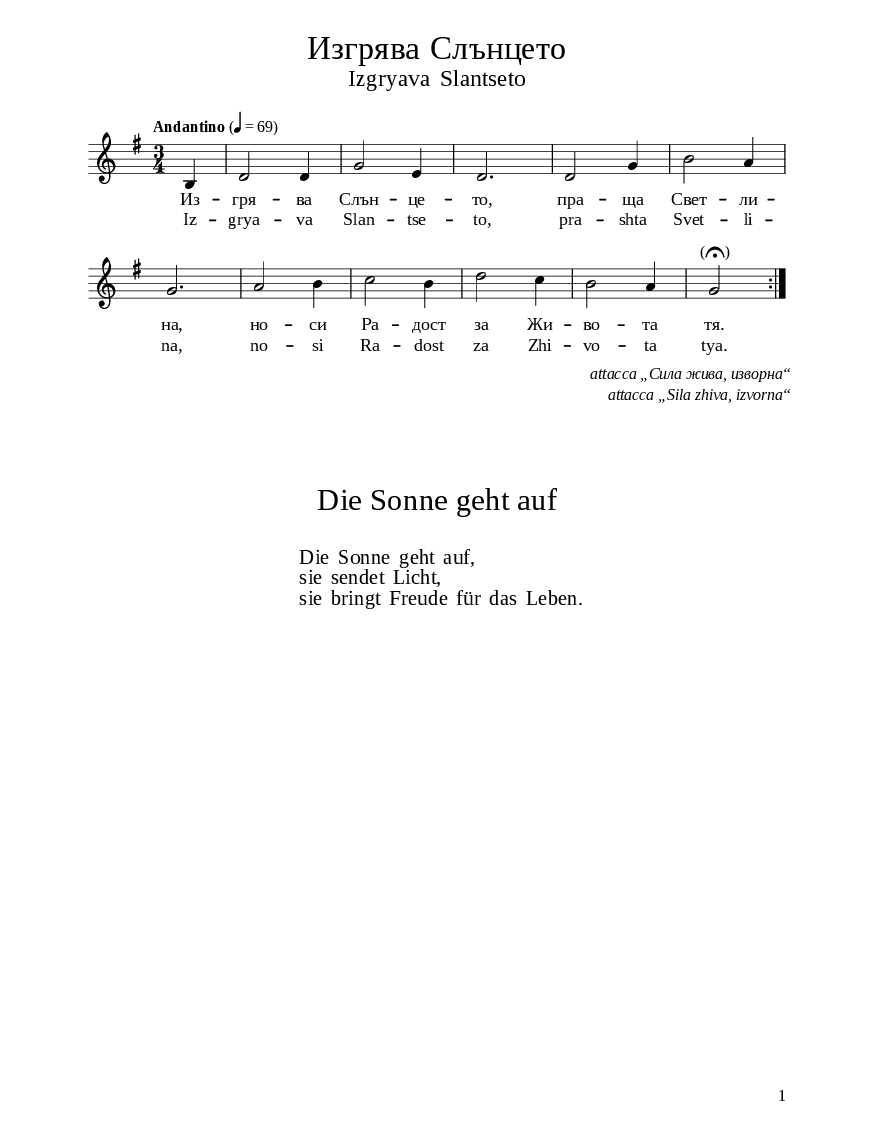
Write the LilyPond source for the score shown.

\version "2.20.0"

\paper {
  #(set-paper-size "a5")
}

\bookpart {
\paper {
  print-all-headers = ##t
  print-page-number = ##t
  print-first-page-number = ##t

  % put page numbers on the bottom
  oddHeaderMarkup = \markup ""
  evenHeaderMarkup = \markup ""
  oddFooterMarkup = \markup
    \fill-line {
      ""
      \on-the-fly #print-page-number-check-first \fromproperty #'page:page-number-string
    }
  evenFooterMarkup = \markup
    \fill-line {
      \on-the-fly #print-page-number-check-first \fromproperty #'page:page-number-string
      ""
    }

  left-margin = 1.5\cm
  right-margin = 1.5\cm
  top-margin = 1.6\cm
  bottom-margin = 1.2\cm
  ragged-bottom = ##t % do not spread the staves to fill the whole vertical space

  % change lyrics and titles font (affects notes also)
  fonts =
    #(make-pango-font-tree
     "Times New Roman"
     "DejaVu Sans"
     "DejaVu Sans Mono"
     (/ (* staff-height pt) 3.6))

  % change distance between staves
  system-system-spacing =
    #'((basic-distance . 12)
       (minimum-distance . 6)
       (padding . 1)
       (stretchability . 12))
}

\header {
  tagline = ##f
}

\score{
  \layout { 
    indent = 0.0\cm % remove first line indentation
    %ragged-last = ##t % do not spread last line to fill the whole space
    \context {
      \Score
      \omit BarNumber %remove bar numbers
    } % context

    \context { % change staff size
      \Staff
      fontSize = #+0 % affects notes size only
      \override StaffSymbol #'staff-space = #(magstep -3)
      \override StaffSymbol #'thickness = #0.5
      \override BarLine #'hair-thickness = #1
      %\override StaffSymbol #'ledger-line-thickness = #'(0 . 0)
    }

    \context { % adjust space between staff and lyrics and between the two lyric lines
      \Lyrics
      \override VerticalAxisGroup.nonstaff-relatedstaff-spacing = #'((basic-distance . 4.5))
      \override VerticalAxisGroup.nonstaff-nonstaff-spacing = #'((minimum-distance . 2))
    }
  } % layout

  \new Voice \absolute {
     \clef treble
      \key g \major
      \time 3/4
      %\tempo "Moderato" 8 = 160
      \tempo \markup {
        % make tempo note smaller
        \concat {
          "Andantino " \normal-text { "(" }
          \teeny \general-align #Y #DOWN \note #"4" #0.8
          \normal-text { " = 69)" }
        }
      }
      \partial 4
      \autoBeamOff
    
    \repeat volta 2 {  b4  |  d'2 d'4 | g'2 e'4 | d'2. | d'2 g'4 | b'2 a'4 \break | 

    g'2. | a'2 b'4 | c''2 b'4 | d''2 c''4 | b'2 a'4^\markup { \concat {"              (" \fermata ")"}} |  g'2
    \break }
  }
  
  \addlyrics { Из -- гря --
    ва Слън -- це -- то, пра -- ща Свет -- ли -- на,
    но -- си Ра -- дост за Жи -- во -- та тя.
  }
  
  \addlyrics { Iz -- grya --
  va Slan -- tse -- to, pra -- shta Svet -- li -- na,
  no -- si Ra -- dost za Zhi -- vo -- ta tya. }
  
  \header {
    title = \markup \column \normal-text \fontsize #2.5 {
              \center-align
              \line {  Изгрява Слънцето }
              \vspace #-0.6
              \center-align
              \line \fontsize #-3 { Izgryava Slantseto }
              \vspace #-0.8
              \center-align
              \line \fontsize #-3 { " " }
            }
  }
  
  \midi{}

} % score

  \markup \halign #-5.9 \raise #2.8 \override #'(baseline-skip . 2) { 
    \column  { 
      \line  { 
        \italic \right-align { "attacca „Сила жива, изворна“" }
      }
      \line  { 
        \italic \right-align { "attacca „Sila zhiva, izvorna“" }
      }
      \line  {" "}
      \line  {" "}
      \line  {" "}
      \line  {" "}
    }
  } 

  % include foreign translation(s) of the song
  \version "2.20.0"

\markup \fill-line { \fontsize #6 "Die Sonne geht auf" }
\markup \null
\markup \null
\markup \fontsize #+2.5 {
  \hspace #19
  \override #'(baseline-skip . 2)

  \column {
    \line { " " }

    \line { " " Die Sonne geht auf, }

    \line { " " sie sendet Licht, }

    \line { " "  sie bringt Freude für das Leben. }


  }
}


} % bookpart
